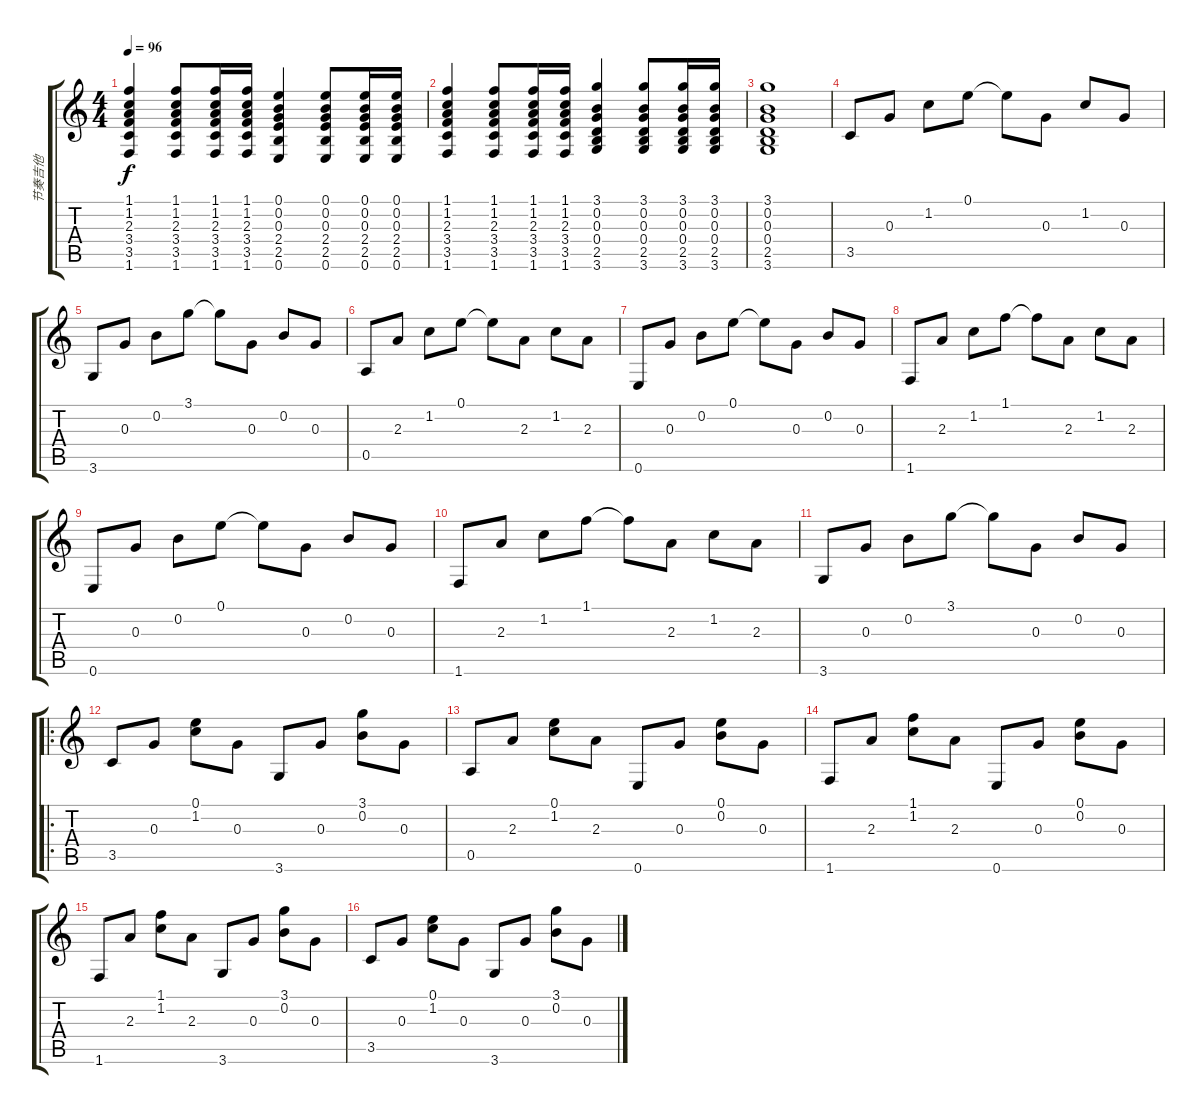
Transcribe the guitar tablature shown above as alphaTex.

\track ("节奏吉他" "节奏吉他") {instrument electricguitarjazz}
\staff {score tabs}
\tuning (E4 B3 G3 D3 A2 E2) {hide}
\ts (4 4)
\tempo 96
\clef g2
\ks c
(1.1 1.2 2.3 3.4 3.5 1.6).4{dy f} (1.1 1.2 2.3 3.4 3.5 1.6).8 (1.1 1.2 2.3 3.4 3.5 1.6).16 (1.1 1.2 2.3 3.4 3.5 1.6).16 (0.1 0.2 0.3 2.4 2.5 0.6).4 (0.1 0.2 0.3 2.4 2.5 0.6).8 (0.1 0.2 0.3 2.4 2.5 0.6).16 (0.1 0.2 0.3 2.4 2.5 0.6).16 |
(1.1 1.2 2.3 3.4 3.5 1.6).4 (1.1 1.2 2.3 3.4 3.5 1.6).8 (1.1 1.2 2.3 3.4 3.5 1.6).16 (1.1 1.2 2.3 3.4 3.5 1.6).16 (3.1 0.2 0.3 0.4 2.5 3.6).4 (3.1 0.2 0.3 0.4 2.5 3.6).8 (3.1 0.2 0.3 0.4 2.5 3.6).16 (3.1 0.2 0.3 0.4 2.5 3.6).16 |
(3.1 0.2 0.3 0.4 2.5 3.6).1 |
3.5.8 0.3.8 1.2.8 0.1.8 0.1{t}.8 0.3.8 1.2.8 0.3.8 |
3.6.8 0.3.8 0.2.8 3.1.8 3.1{t}.8 0.3.8 0.2.8 0.3.8 |
0.5.8 2.3.8 1.2.8 0.1.8 0.1{t}.8 2.3.8 1.2.8 2.3.8 |
0.6.8 0.3.8 0.2.8 0.1.8 0.1{t}.8 0.3.8 0.2.8 0.3.8 |
1.6.8 2.3.8 1.2.8 1.1.8 1.1{t}.8 2.3.8 1.2.8 2.3.8 |
0.6.8 0.3.8 0.2.8 0.1.8 0.1{t}.8 0.3.8 0.2.8 0.3.8 |
1.6.8 2.3.8 1.2.8 1.1.8 1.1{t}.8 2.3.8 1.2.8 2.3.8 |
3.6.8 0.3.8 0.2.8 3.1.8 3.1{t}.8 0.3.8 0.2.8 0.3.8 |
\ro
3.5.8 0.3.8 (0.1 1.2).8 0.3.8 3.6.8 0.3.8 (3.1 0.2).8 0.3.8 |
0.5.8 2.3.8 (0.1 1.2).8 2.3.8 0.6.8 0.3.8 (0.1 0.2).8 0.3.8 |
1.6.8 2.3.8 (1.1 1.2).8 2.3.8 0.6.8 0.3.8 (0.1 0.2).8 0.3.8 |
1.6.8 2.3.8 (1.1 1.2).8 2.3.8 3.6.8 0.3.8 (3.1 0.2).8 0.3.8 |
3.5.8 0.3.8 (0.1 1.2).8 0.3.8 3.6.8 0.3.8 (3.1 0.2).8 0.3.8
